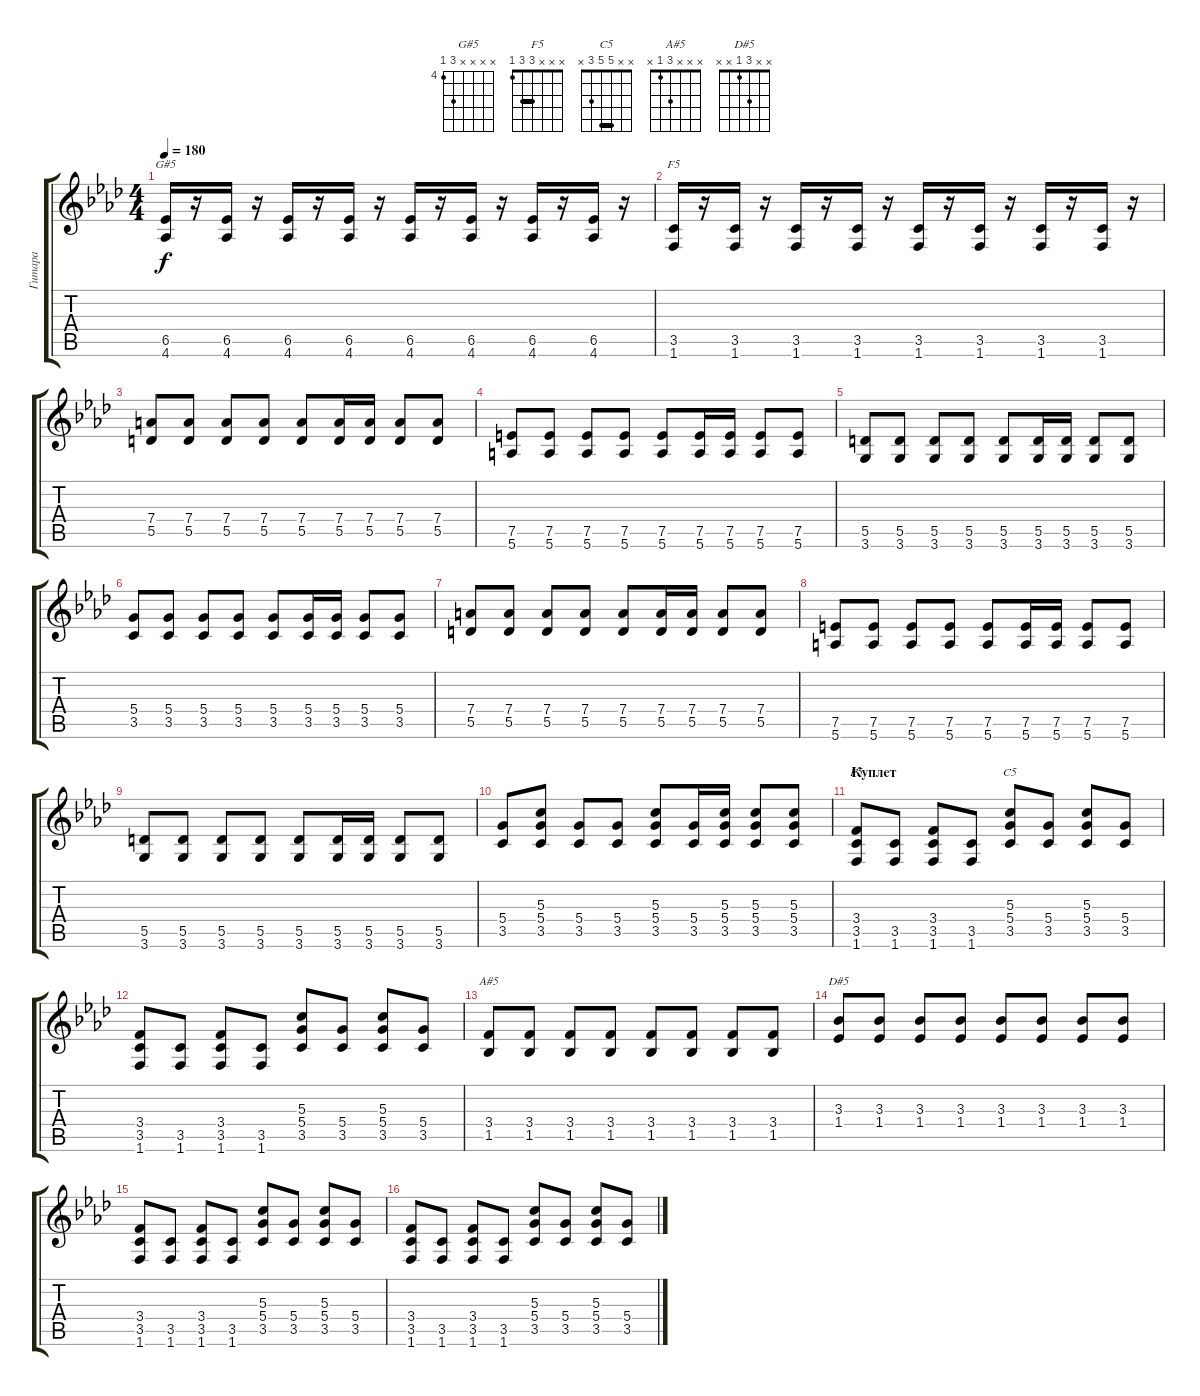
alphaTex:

\track ("Гитара" "Гитара") {instrument distortionguitar}
\staff {score tabs}
\tuning (E4 B3 G3 D3 A2 E2) {hide}
\chord ("G#5" x x x x 6 4) {firstfret 4}
\chord ("F5" x x x x 3 1)
\chord ("F5" x x x 3 3 1) {barre 3}
\chord ("C5" x x 5 5 3 x) {barre 5}
\chord ("A#5" x x x 3 1 x)
\chord ("D#5" x x 3 1 x x)
\ts (4 4)
\tempo 180
\clef g2
\ks ab
(6.5 4.6).16{ch "G#5" dy f} r.16 (6.5 4.6).16 r.16 (6.5 4.6).16 r.16 (6.5 4.6).16 r.16 (6.5 4.6).16 r.16 (6.5 4.6).16 r.16 (6.5 4.6).16 r.16 (6.5 4.6).16 r.16 |
(3.5 1.6).16{ch "F5"} r.16 (3.5 1.6).16 r.16 (3.5 1.6).16 r.16 (3.5 1.6).16 r.16 (3.5 1.6).16 r.16 (3.5 1.6).16 r.16 (3.5 1.6).16 r.16 (3.5 1.6).16 r.16 |
(7.4 5.5).8{volume 16} (7.4 5.5).8 (7.4 5.5).8 (7.4 5.5).8 (7.4 5.5).8 (7.4 5.5).16 (7.4 5.5).16 (7.4 5.5).8 (7.4 5.5).8 |
(7.5 5.6).8 (7.5 5.6).8 (7.5 5.6).8 (7.5 5.6).8 (7.5 5.6).8 (7.5 5.6).16 (7.5 5.6).16 (7.5 5.6).8 (7.5 5.6).8 |
(5.5 3.6).8 (5.5 3.6).8 (5.5 3.6).8 (5.5 3.6).8 (5.5 3.6).8 (5.5 3.6).16 (5.5 3.6).16 (5.5 3.6).8 (5.5 3.6).8 |
(5.4 3.5).8 (5.4 3.5).8 (5.4 3.5).8 (5.4 3.5).8 (5.4 3.5).8 (5.4 3.5).16 (5.4 3.5).16 (5.4 3.5).8 (5.4 3.5).8 |
(7.4 5.5).8 (7.4 5.5).8 (7.4 5.5).8 (7.4 5.5).8 (7.4 5.5).8 (7.4 5.5).16 (7.4 5.5).16 (7.4 5.5).8 (7.4 5.5).8 |
(7.5 5.6).8 (7.5 5.6).8 (7.5 5.6).8 (7.5 5.6).8 (7.5 5.6).8 (7.5 5.6).16 (7.5 5.6).16 (7.5 5.6).8 (7.5 5.6).8 |
(5.5 3.6).8 (5.5 3.6).8 (5.5 3.6).8 (5.5 3.6).8 (5.5 3.6).8 (5.5 3.6).16 (5.5 3.6).16 (5.5 3.6).8 (5.5 3.6).8 |
(5.4 3.5).8 (5.3 5.4 3.5).8 (5.4 3.5).8 (5.4 3.5).8 (5.3 5.4 3.5).8 (5.4 3.5).16 (5.3 5.4 3.5).16 (5.3 5.4 3.5).8 (5.3 5.4 3.5).8 |
\section ("" "Куплет")
(3.4 3.5 1.6).8{ch "F5"} (3.5 1.6).8 (3.4 3.5 1.6).8 (3.5 1.6).8 (5.3 5.4 3.5).8{ch "C5"} (5.4 3.5).8 (5.3 5.4 3.5).8 (5.4 3.5).8 |
(3.4 3.5 1.6).8 (3.5 1.6).8 (3.4 3.5 1.6).8 (3.5 1.6).8 (5.3 5.4 3.5).8 (5.4 3.5).8 (5.3 5.4 3.5).8 (5.4 3.5).8 |
(3.4 1.5).8{ch "A#5"} (3.4 1.5).8 (3.4 1.5).8 (3.4 1.5).8 (3.4 1.5).8 (3.4 1.5).8 (3.4 1.5).8 (3.4 1.5).8 |
(3.3 1.4).8{ch "D#5"} (3.3 1.4).8 (3.3 1.4).8 (3.3 1.4).8 (3.3 1.4).8 (3.3 1.4).8 (3.3 1.4).8 (3.3 1.4).8 |
(3.4 3.5 1.6).8 (3.5 1.6).8 (3.4 3.5 1.6).8 (3.5 1.6).8 (5.3 5.4 3.5).8 (5.4 3.5).8 (5.3 5.4 3.5).8 (5.4 3.5).8 |
(3.4 3.5 1.6).8 (3.5 1.6).8 (3.4 3.5 1.6).8 (3.5 1.6).8 (5.3 5.4 3.5).8 (5.4 3.5).8 (5.3 5.4 3.5).8 (5.4 3.5).8
